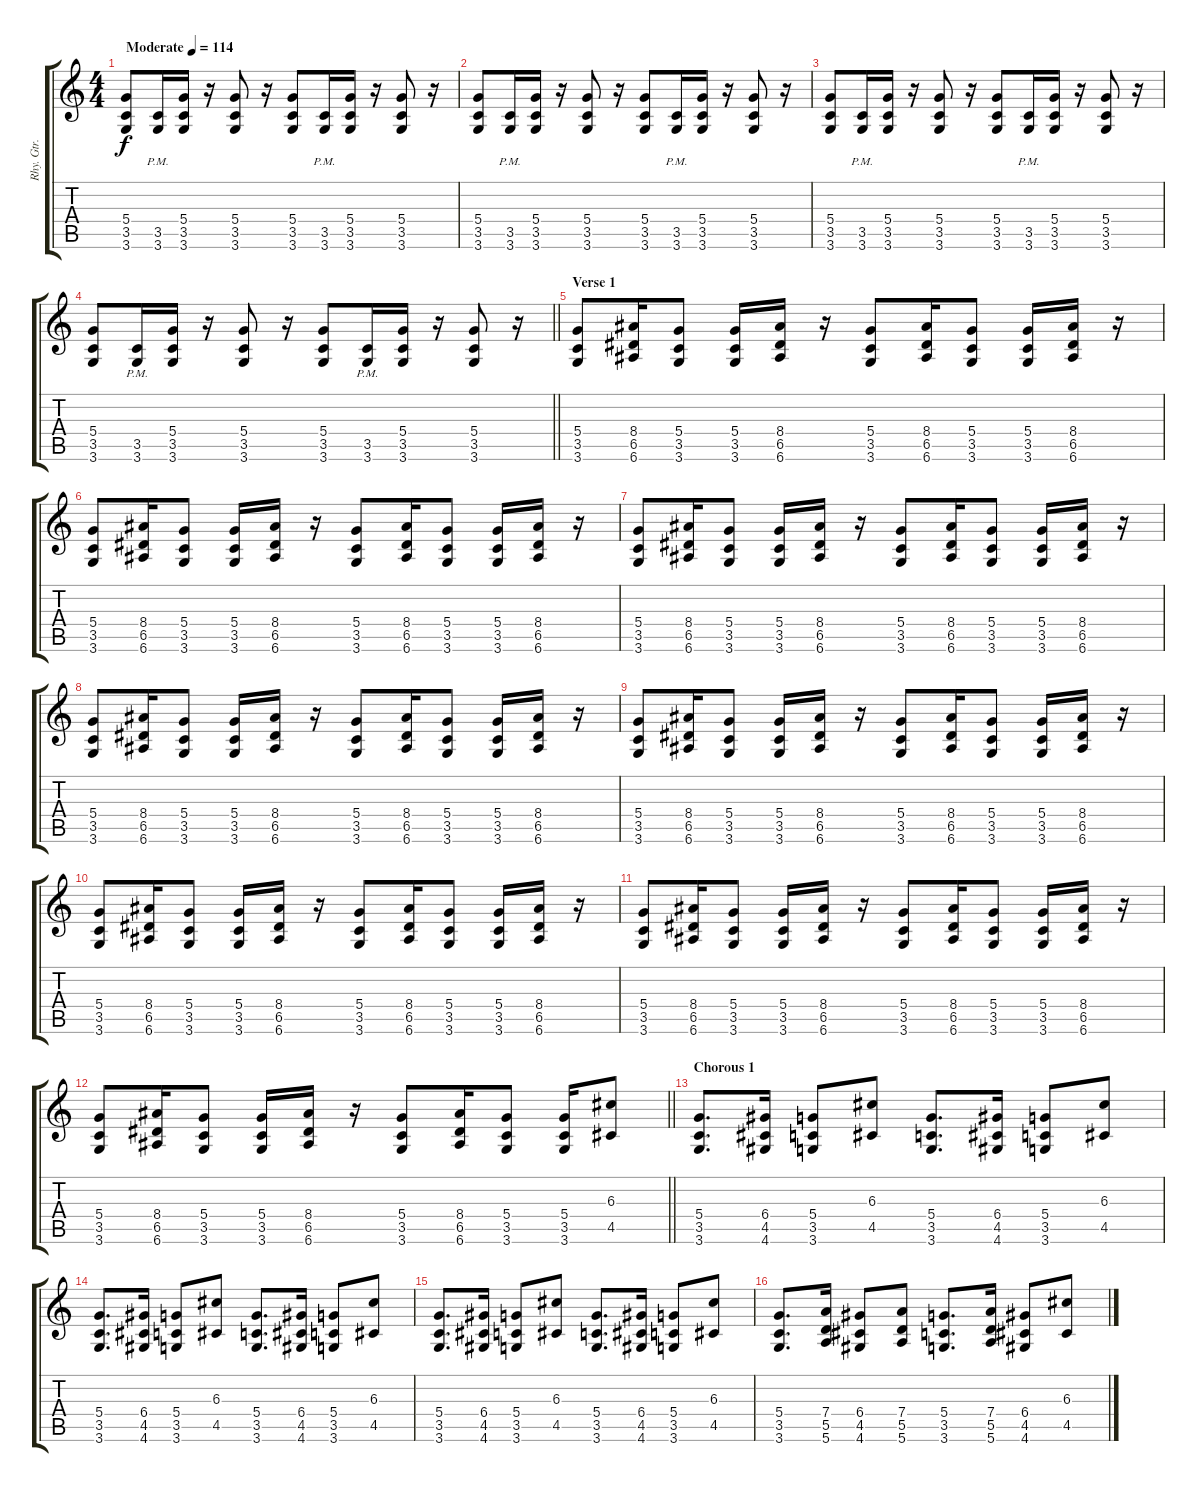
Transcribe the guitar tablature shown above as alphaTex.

\track ("Rhy. Gtr. 2" "Rhy. Gtr. ") {instrument distortionguitar}
\staff {score tabs}
\tuning (E4 B3 G3 D3 A2 E2) {hide}
\ts (4 4)
\tempo (114 "Moderate")
\clef g2
\ks c
(5.4 3.5 3.6).8{dy f instrument distortionguitar} (3.5{pm} 3.6{pm}).16 (5.4 3.5 3.6).16 r.16 (5.4 3.5 3.6).8 r.16 (5.4 3.5 3.6).8 (3.5{pm} 3.6{pm}).16 (5.4 3.5 3.6).16 r.16 (5.4 3.5 3.6).8 r.16 |
(5.4 3.5 3.6).8 (3.5{pm} 3.6{pm}).16 (5.4 3.5 3.6).16 r.16 (5.4 3.5 3.6).8 r.16 (5.4 3.5 3.6).8 (3.5{pm} 3.6{pm}).16 (5.4 3.5 3.6).16 r.16 (5.4 3.5 3.6).8 r.16 |
(5.4 3.5 3.6).8 (3.5{pm} 3.6{pm}).16 (5.4 3.5 3.6).16 r.16 (5.4 3.5 3.6).8 r.16 (5.4 3.5 3.6).8 (3.5{pm} 3.6{pm}).16 (5.4 3.5 3.6).16 r.16 (5.4 3.5 3.6).8 r.16 |
\barLineRight lightlight
(5.4 3.5 3.6).8 (3.5{pm} 3.6{pm}).16 (5.4 3.5 3.6).16 r.16 (5.4 3.5 3.6).8 r.16 (5.4 3.5 3.6).8 (3.5{pm} 3.6{pm}).16 (5.4 3.5 3.6).16 r.16 (5.4 3.5 3.6).8 r.16 |
\section ("" "Verse 1")
(5.4 3.5 3.6).8 (8.4 6.5 6.6).16 (5.4 3.5 3.6).8 (5.4 3.5 3.6).16 (8.4 6.5 6.6).16 r.16 (5.4 3.5 3.6).8 (8.4 6.5 6.6).16 (5.4 3.5 3.6).8 (5.4 3.5 3.6).16 (8.4 6.5 6.6).16 r.16 |
(5.4 3.5 3.6).8 (8.4 6.5 6.6).16 (5.4 3.5 3.6).8 (5.4 3.5 3.6).16 (8.4 6.5 6.6).16 r.16 (5.4 3.5 3.6).8 (8.4 6.5 6.6).16 (5.4 3.5 3.6).8 (5.4 3.5 3.6).16 (8.4 6.5 6.6).16 r.16 |
(5.4 3.5 3.6).8 (8.4 6.5 6.6).16 (5.4 3.5 3.6).8 (5.4 3.5 3.6).16 (8.4 6.5 6.6).16 r.16 (5.4 3.5 3.6).8 (8.4 6.5 6.6).16 (5.4 3.5 3.6).8 (5.4 3.5 3.6).16 (8.4 6.5 6.6).16 r.16 |
(5.4 3.5 3.6).8 (8.4 6.5 6.6).16 (5.4 3.5 3.6).8 (5.4 3.5 3.6).16 (8.4 6.5 6.6).16 r.16 (5.4 3.5 3.6).8 (8.4 6.5 6.6).16 (5.4 3.5 3.6).8 (5.4 3.5 3.6).16 (8.4 6.5 6.6).16 r.16 |
(5.4 3.5 3.6).8 (8.4 6.5 6.6).16 (5.4 3.5 3.6).8 (5.4 3.5 3.6).16 (8.4 6.5 6.6).16 r.16 (5.4 3.5 3.6).8 (8.4 6.5 6.6).16 (5.4 3.5 3.6).8 (5.4 3.5 3.6).16 (8.4 6.5 6.6).16 r.16 |
(5.4 3.5 3.6).8 (8.4 6.5 6.6).16 (5.4 3.5 3.6).8 (5.4 3.5 3.6).16 (8.4 6.5 6.6).16 r.16 (5.4 3.5 3.6).8 (8.4 6.5 6.6).16 (5.4 3.5 3.6).8 (5.4 3.5 3.6).16 (8.4 6.5 6.6).16 r.16 |
(5.4 3.5 3.6).8 (8.4 6.5 6.6).16 (5.4 3.5 3.6).8 (5.4 3.5 3.6).16 (8.4 6.5 6.6).16 r.16 (5.4 3.5 3.6).8 (8.4 6.5 6.6).16 (5.4 3.5 3.6).8 (5.4 3.5 3.6).16 (8.4 6.5 6.6).16 r.16 |
\barLineRight lightlight
(5.4 3.5 3.6).8 (8.4 6.5 6.6).16 (5.4 3.5 3.6).8 (5.4 3.5 3.6).16 (8.4 6.5 6.6).16 r.16 (5.4 3.5 3.6).8 (8.4 6.5 6.6).16 (5.4 3.5 3.6).8 (5.4 3.5 3.6).16 (6.3 4.5).8 |
\section ("" "Chorous 1")
(5.4 3.5 3.6).8{d} (6.4 4.5 4.6).16 (5.4 3.5 3.6).8 (6.3 4.5).8 (5.4 3.5 3.6).8{d} (6.4 4.5 4.6).16 (5.4 3.5 3.6).8 (6.3 4.5).8 |
(5.4 3.5 3.6).8{d} (6.4 4.5 4.6).16 (5.4 3.5 3.6).8 (6.3 4.5).8 (5.4 3.5 3.6).8{d} (6.4 4.5 4.6).16 (5.4 3.5 3.6).8 (6.3 4.5).8 |
(5.4 3.5 3.6).8{d} (6.4 4.5 4.6).16 (5.4 3.5 3.6).8 (6.3 4.5).8 (5.4 3.5 3.6).8{d} (6.4 4.5 4.6).16 (5.4 3.5 3.6).8 (6.3 4.5).8 |
(5.4 3.5 3.6).8{d} (7.4 5.5 5.6).16 (6.4 4.5 4.6).8 (7.4 5.5 5.6).8 (5.4 3.5 3.6).8{d} (7.4 5.5 5.6).16 (6.4 4.5 4.6).8 (6.3 4.5).8
